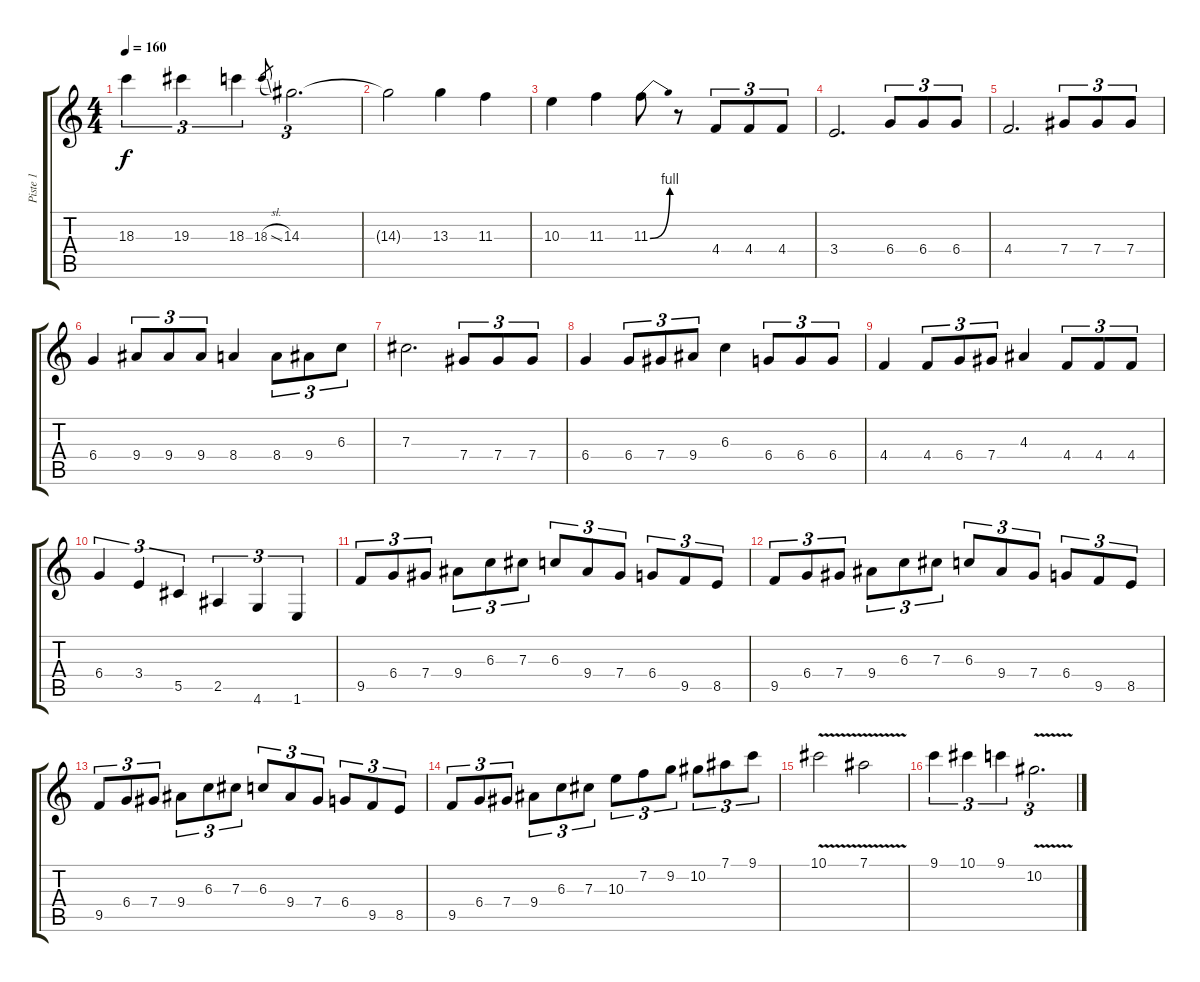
\track ("Piste 1" "Piste 1") {instrument distortionguitar}
\staff {score tabs}
\tuning (Eb4 Bb3 Gb3 Db3 Ab2 Eb2) {hide}
\ts (4 4)
\tempo 160
\clef g2
\ks c
18.3.4{tu (3 2) dy f} 19.3.4{tu (3 2)} 18.3.4{tu (3 2)} 18.3{sl}.8{gr} 14.3.2{d tu (3 2)} |
14.3{t}.2 13.3.4 11.3.4 |
10.3.4 11.3.4 11.3{be (bend 0 0 60 4)}.8 r.8 4.4.8{tu (3 2)} 4.4.8{tu (3 2)} 4.4.8{tu (3 2)} |
3.4.2{d} 6.4.8{tu (3 2)} 6.4.8{tu (3 2)} 6.4.8{tu (3 2)} |
4.4.2{d} 7.4.8{tu (3 2)} 7.4.8{tu (3 2)} 7.4.8{tu (3 2)} |
6.4.4 9.4.8{tu (3 2)} 9.4.8{tu (3 2)} 9.4.8{tu (3 2)} 8.4.4 8.4.8{tu (3 2)} 9.4.8{tu (3 2)} 6.3.8{tu (3 2)} |
7.3.2{d} 7.4.8{tu (3 2)} 7.4.8{tu (3 2)} 7.4.8{tu (3 2)} |
6.4.4 6.4.8{tu (3 2)} 7.4.8{tu (3 2)} 9.4.8{tu (3 2)} 6.3.4 6.4.8{tu (3 2)} 6.4.8{tu (3 2)} 6.4.8{tu (3 2)} |
4.4.4 4.4.8{tu (3 2)} 6.4.8{tu (3 2)} 7.4.8{tu (3 2)} 4.3.4 4.4.8{tu (3 2)} 4.4.8{tu (3 2)} 4.4.8{tu (3 2)} |
6.4.4{tu (3 2)} 3.4.4{tu (3 2)} 5.5.4{tu (3 2)} 2.5.4{tu (3 2)} 4.6.4{tu (3 2)} 1.6.4{tu (3 2)} |
9.5.8{tu (3 2)} 6.4.8{tu (3 2)} 7.4.8{tu (3 2)} 9.4.8{tu (3 2)} 6.3.8{tu (3 2)} 7.3.8{tu (3 2)} 6.3.8{tu (3 2)} 9.4.8{tu (3 2)} 7.4.8{tu (3 2)} 6.4.8{tu (3 2)} 9.5.8{tu (3 2)} 8.5.8{tu (3 2)} |
9.5.8{tu (3 2)} 6.4.8{tu (3 2)} 7.4.8{tu (3 2)} 9.4.8{tu (3 2)} 6.3.8{tu (3 2)} 7.3.8{tu (3 2)} 6.3.8{tu (3 2)} 9.4.8{tu (3 2)} 7.4.8{tu (3 2)} 6.4.8{tu (3 2)} 9.5.8{tu (3 2)} 8.5.8{tu (3 2)} |
9.5.8{tu (3 2)} 6.4.8{tu (3 2)} 7.4.8{tu (3 2)} 9.4.8{tu (3 2)} 6.3.8{tu (3 2)} 7.3.8{tu (3 2)} 6.3.8{tu (3 2)} 9.4.8{tu (3 2)} 7.4.8{tu (3 2)} 6.4.8{tu (3 2)} 9.5.8{tu (3 2)} 8.5.8{tu (3 2)} |
9.5.8{tu (3 2)} 6.4.8{tu (3 2)} 7.4.8{tu (3 2)} 9.4.8{tu (3 2)} 6.3.8{tu (3 2)} 7.3.8{tu (3 2)} 10.3.8{tu (3 2)} 7.2.8{tu (3 2)} 9.2.8{tu (3 2)} 10.2.8{tu (3 2)} 7.1.8{tu (3 2)} 9.1.8{tu (3 2)} |
10.1{v}.2 7.1{v}.2 |
9.1.4{tu (3 2)} 10.1.4{tu (3 2)} 9.1.4{tu (3 2)} 10.2{v}.2{d tu (3 2)}
